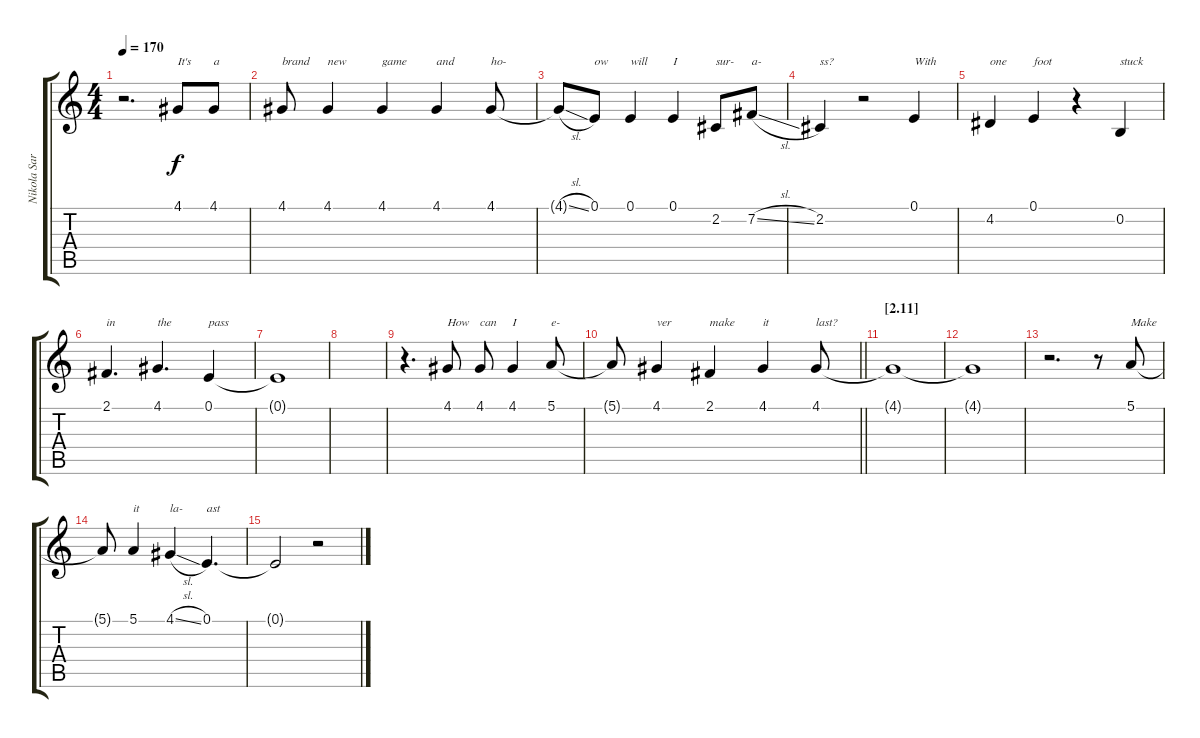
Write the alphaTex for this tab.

\track ("Nikola Sarcevic - Vocal" "Nikola Sar") {instrument altosax}
\staff {score tabs}
\tuning (E4 B3 G3 D3 A2 E2) {hide}
\ts (4 4)
\tempo 170
\clef g2
\ks c
r.2{d dy f} 4.1.8{txt "It's"} 4.1.8{txt "a"} |
4.1.8{txt "brand"} 4.1.4{txt "new"} 4.1.4{txt "game"} 4.1.4{txt "and"} 4.1.8{txt "ho-"} |
4.1{sl t}.8 0.1.8{txt "ow"} 0.1.4{txt "will"} 0.1.4{txt "I"} 2.2.8{txt "sur-"} 7.2{sl}.8{txt "a-"} |
2.2.4{txt "ss?"} r.2 0.1.4{txt "With"} |
4.2.4{txt "one"} 0.1.4{txt "foot"} r.4 0.2.4{txt "stuck"} |
2.1.4{d txt "in"} 4.1.4{d txt "the"} 0.1.4{txt "pass"} |
0.1{t}.1 |
|
r.4{d} 4.1.8{txt "How"} 4.1.8{txt "can"} 4.1.4{txt "I"} 5.1.8{txt "e-"} |
\barLineRight lightlight
5.1{t}.8 4.1.4{txt "ver"} 2.1.4{txt "make"} 4.1.4{txt "it"} 4.1.8{txt "last?"} |
\section ("" "[2.11]")
4.1{t}.1 |
4.1{t}.1 |
r.2{d} r.8 5.1.8{txt "Make"} |
5.1{t}.8 5.1.4{txt "it"} 4.1{sl}.4{txt "la-"} 0.1.4{d txt "ast"} |
0.1{t}.2 r.2
